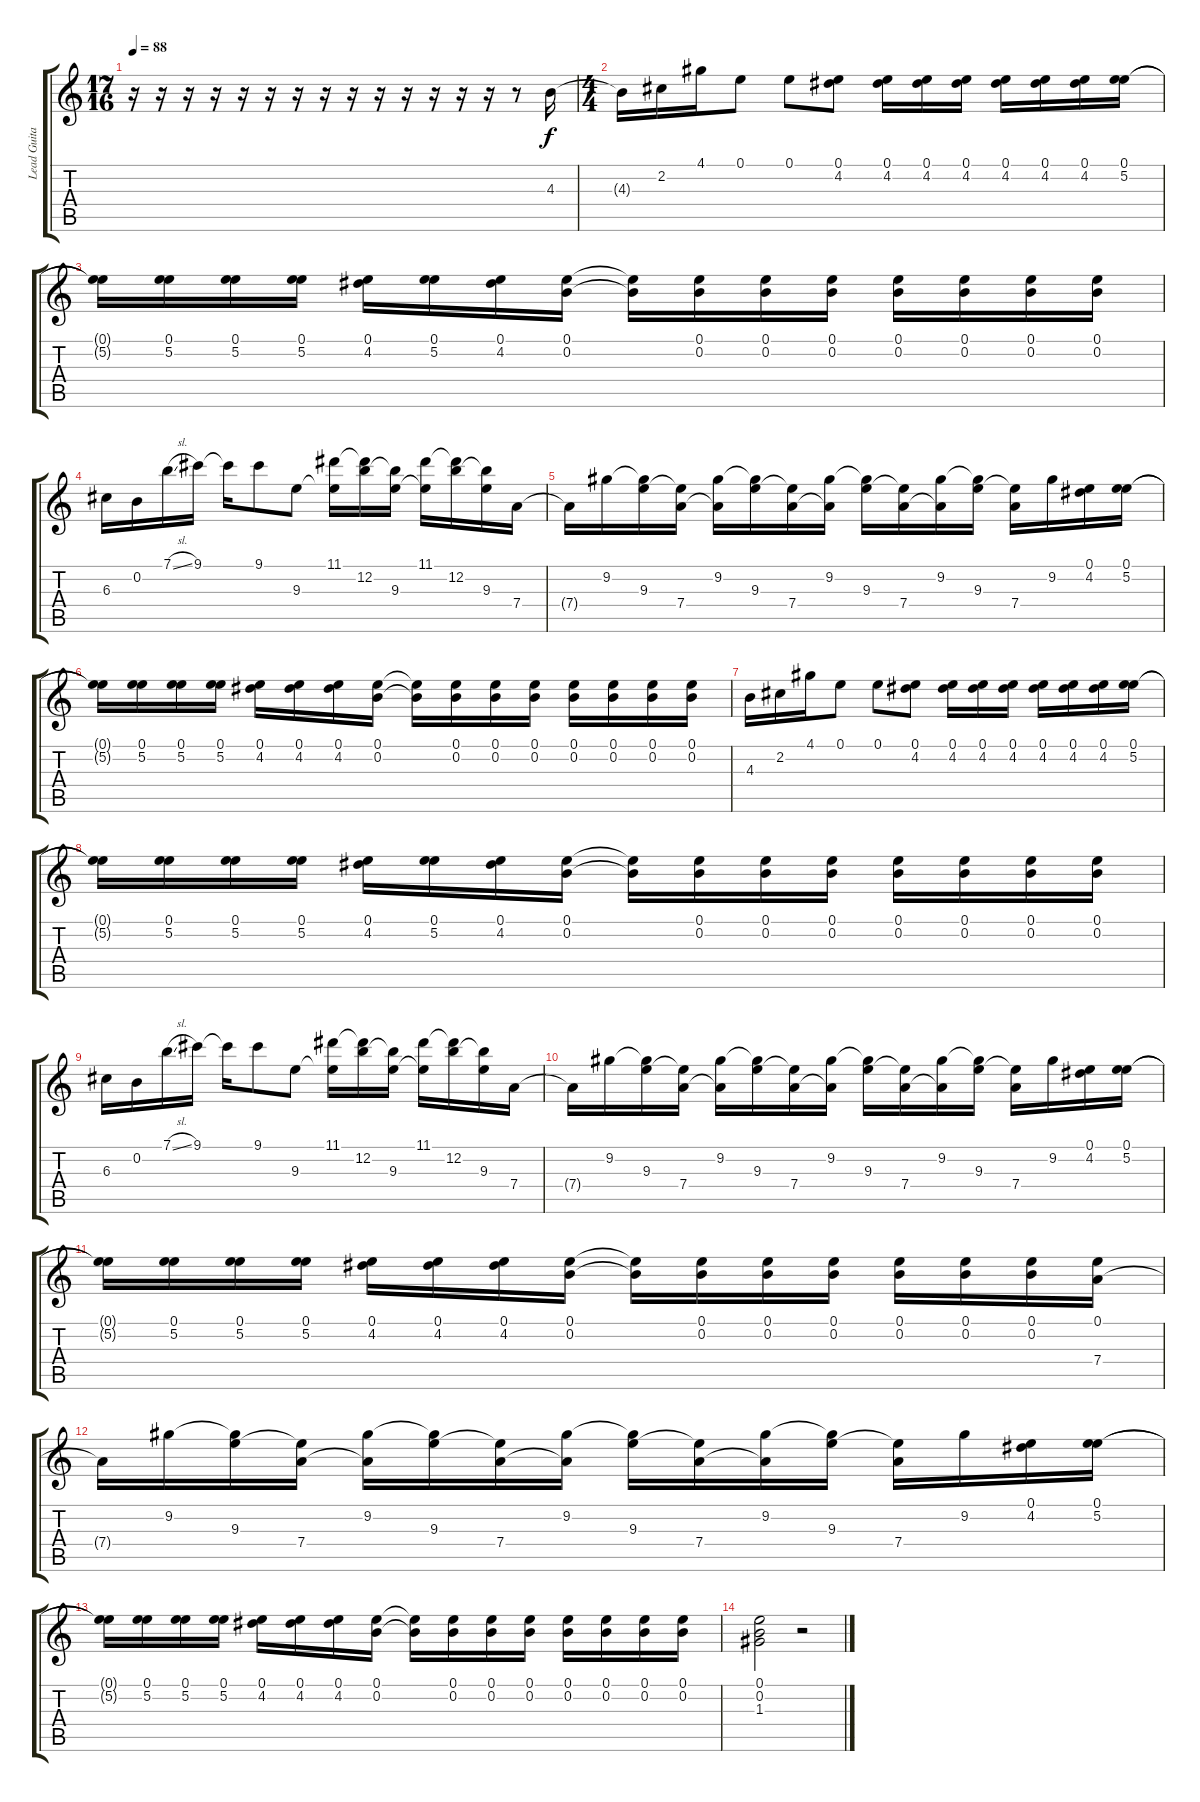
\track ("Lead Guitar" "Lead Guita") {instrument distortionguitar}
\staff {score tabs}
\tuning (E4 B3 G3 D3 A2 E2) {hide}
\ts (17 16)
\tempo 88
\clef g2
\ks c
r.16{dy f} r.16 r.16 r.16 r.16 r.16 r.16 r.16 r.16 r.16 r.16 r.16 r.16 r.16 r.8 4.3.16 |
\ts (4 4)
4.3{t}.16 2.2.16 4.1.16 0.1.8 0.1.8 (0.1 4.2).8 (0.1 4.2).16 (0.1 4.2).16 (0.1 4.2).16 (0.1 4.2).16 (0.1 4.2).16 (0.1 4.2).16 (0.1 5.2).16 |
(0.1{t} 5.2{t}).16 (0.1 5.2).16 (0.1 5.2).16 (0.1 5.2).16 (0.1 4.2).16 (0.1 5.2).16 (0.1 4.2).16 (0.1 0.2).16 (0.1{t} 0.2{t}).16 (0.1 0.2).16 (0.1 0.2).16 (0.1 0.2).16 (0.1 0.2).16 (0.1 0.2).16 (0.1 0.2).16 (0.1 0.2).16 |
6.3.16 0.2.16 7.1{sl}.16 9.1.16 9.1{t}.16 9.1.8 9.3.8 (11.1 9.3{t}).16 (11.1{t} 12.2).16 (12.2{t} 9.3).16 (11.1 9.3{t}).16 (11.1{t} 12.2).16 (12.2{t} 9.3).16 7.4.16 |
7.4{t}.16 9.2.16 (9.2{t} 9.3).16 (9.3{t} 7.4).16 (9.2 7.4{t}).16 (9.2{t} 9.3).16 (9.3{t} 7.4).16 (9.2 7.4{t}).16 (9.2{t} 9.3).16 (9.3{t} 7.4).16 (9.2 7.4{t}).16 (9.2{t} 9.3).16 (9.3{t} 7.4).16 9.2.16 (0.1 4.2).16 (0.1 5.2).16 |
(0.1{t} 5.2{t}).16 (0.1 5.2).16 (0.1 5.2).16 (0.1 5.2).16 (0.1 4.2).16 (0.1 4.2).16 (0.1 4.2).16 (0.1 0.2).16 (0.1{t} 0.2{t}).16 (0.1 0.2).16 (0.1 0.2).16 (0.1 0.2).16 (0.1 0.2).16 (0.1 0.2).16 (0.1 0.2).16 (0.1 0.2).16 |
4.3.16{volume 8} 2.2.16 4.1.16 0.1.8 0.1.8 (0.1 4.2).8 (0.1 4.2).16 (0.1 4.2).16 (0.1 4.2).16 (0.1 4.2).16 (0.1 4.2).16 (0.1 4.2).16 (0.1 5.2).16 |
(0.1{t} 5.2{t}).16 (0.1 5.2).16 (0.1 5.2).16 (0.1 5.2).16 (0.1 4.2).16 (0.1 5.2).16 (0.1 4.2).16 (0.1 0.2).16 (0.1{t} 0.2{t}).16 (0.1 0.2).16 (0.1 0.2).16 (0.1 0.2).16 (0.1 0.2).16 (0.1 0.2).16 (0.1 0.2).16 (0.1 0.2).16 |
6.3.16{volume 8} 0.2.16 7.1{sl}.16 9.1.16 9.1{t}.16 9.1.8 9.3.8 (11.1 9.3{t}).16 (11.1{t} 12.2).16 (12.2{t} 9.3).16 (11.1 9.3{t}).16 (11.1{t} 12.2).16 (12.2{t} 9.3).16 7.4.16 |
7.4{t}.16 9.2.16 (9.2{t} 9.3).16 (9.3{t} 7.4).16 (9.2 7.4{t}).16 (9.2{t} 9.3).16 (9.3{t} 7.4).16 (9.2 7.4{t}).16 (9.2{t} 9.3).16 (9.3{t} 7.4).16 (9.2 7.4{t}).16 (9.2{t} 9.3).16 (9.3{t} 7.4).16 9.2.16 (0.1 4.2).16 (0.1 5.2).16 |
(0.1{t} 5.2{t}).16 (0.1 5.2).16 (0.1 5.2).16 (0.1 5.2).16 (0.1 4.2).16 (0.1 4.2).16 (0.1 4.2).16 (0.1 0.2).16 (0.1{t} 0.2{t}).16 (0.1 0.2).16 (0.1 0.2).16 (0.1 0.2).16 (0.1 0.2).16 (0.1 0.2).16 (0.1 0.2).16 (0.1 7.4).16 |
7.4{t}.16 9.2.16 (9.2{t} 9.3).16 (9.3{t} 7.4).16 (9.2 7.4{t}).16 (9.2{t} 9.3).16 (9.3{t} 7.4).16 (9.2 7.4{t}).16 (9.2{t} 9.3).16 (9.3{t} 7.4).16 (9.2 7.4{t}).16 (9.2{t} 9.3).16 (9.3{t} 7.4).16 9.2.16 (0.1 4.2).16 (0.1 5.2).16 |
(0.1{t} 5.2{t}).16 (0.1 5.2).16 (0.1 5.2).16 (0.1 5.2).16 (0.1 4.2).16 (0.1 4.2).16 (0.1 4.2).16 (0.1 0.2).16 (0.1{t} 0.2{t}).16 (0.1 0.2).16 (0.1 0.2).16 (0.1 0.2).16 (0.1 0.2).16 (0.1 0.2).16 (0.1 0.2).16 (0.1 0.2).16 |
(0.1 0.2 1.3).2 r.2
